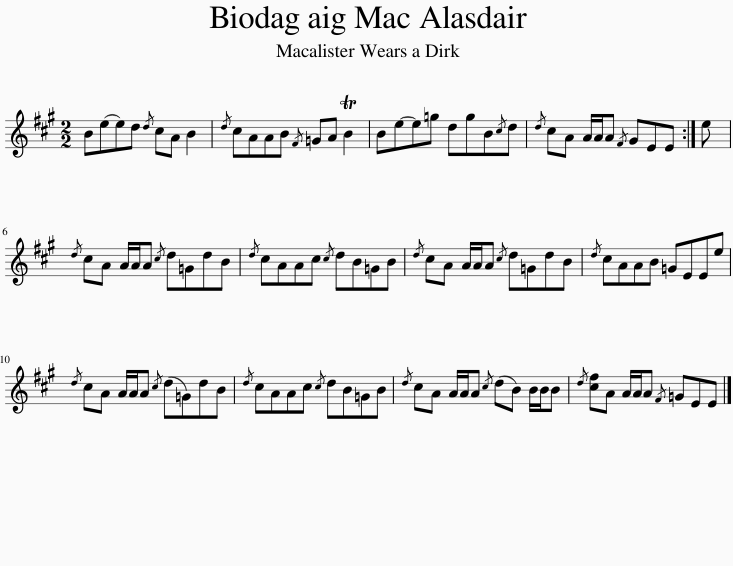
X:1
L:1/8
M:2/2
I:linebreak $
K:A
V:1 treble
V:1
 B(ee)d{/d} cA B2 |{/d} cAAB{/F} =GA TB2 | Be-e=g dgB{/c}d |{/d} cA A/A/A{/F} GEE :| e |$ %5
{/d} cA A/A/A{/c} d=GdB |{/d} cAAc{/c} dB=GB |{/d} cA A/A/A{/c} d=GdB |{/d} cAAB =GEEe |${/d} cA A/A/A{/c} (d=G)dB | %10
{/d} cAAc{/c} dB=GB |{/d} cA A/A/A{/c} (dB) B/B/B |{/d} [cf]A A/A/A{/F} =GEE |] %13
